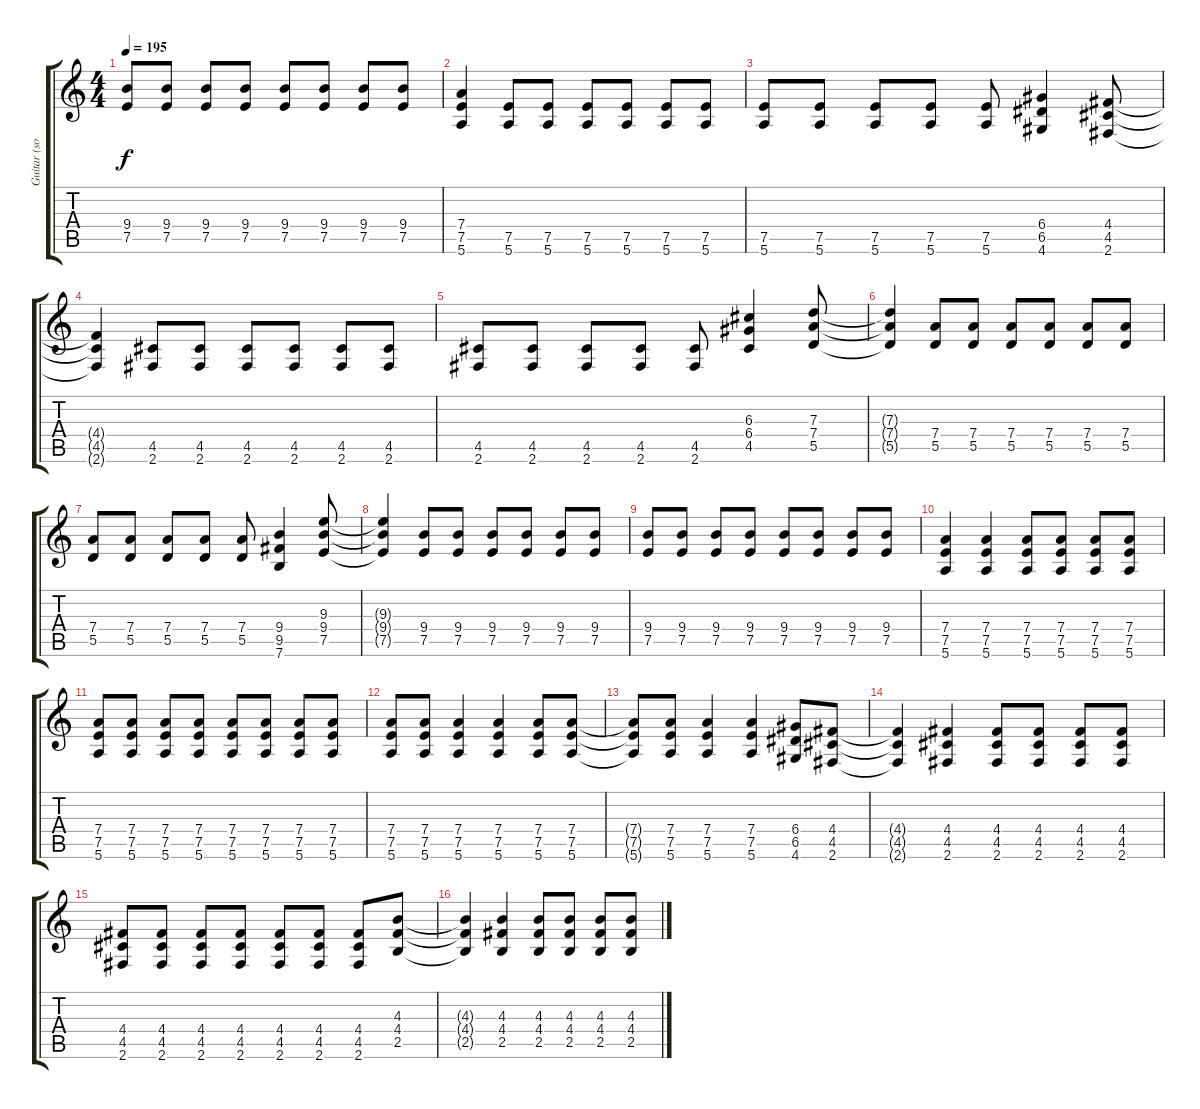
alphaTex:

\track ("Guitar (solo)" "Guitar (so") {instrument overdrivenguitar}
\staff {score tabs}
\tuning (E4 B3 G3 D3 A2 E2) {hide}
\ts (4 4)
\tempo 195
\clef g2
\ks c
(9.4 7.5).8{dy f} (9.4 7.5).8 (9.4 7.5).8 (9.4 7.5).8 (9.4 7.5).8 (9.4 7.5).8 (9.4 7.5).8 (9.4 7.5).8 |
(7.4 7.5 5.6).4 (7.5 5.6).8 (7.5 5.6).8 (7.5 5.6).8 (7.5 5.6).8 (7.5 5.6).8 (7.5 5.6).8 |
(7.5 5.6).8 (7.5 5.6).8 (7.5 5.6).8 (7.5 5.6).8 (7.5 5.6).8 (6.4 6.5 4.6).4 (4.4 4.5 2.6).8 |
(4.4{t} 4.5{t} 2.6{t}).4 (4.5 2.6).8 (4.5 2.6).8 (4.5 2.6).8 (4.5 2.6).8 (4.5 2.6).8 (4.5 2.6).8 |
(4.5 2.6).8 (4.5 2.6).8 (4.5 2.6).8 (4.5 2.6).8 (4.5 2.6).8 (6.3 6.4 4.5).4 (7.3 7.4 5.5).8 |
(7.3{t} 7.4{t} 5.5{t}).4 (7.4 5.5).8 (7.4 5.5).8 (7.4 5.5).8 (7.4 5.5).8 (7.4 5.5).8 (7.4 5.5).8 |
(7.4 5.5).8 (7.4 5.5).8 (7.4 5.5).8 (7.4 5.5).8 (7.4 5.5).8 (9.4 9.5 7.6).4 (9.3 9.4 7.5).8 |
(9.3{t} 9.4{t} 7.5{t}).4 (9.4 7.5).8 (9.4 7.5).8 (9.4 7.5).8 (9.4 7.5).8 (9.4 7.5).8 (9.4 7.5).8 |
(9.4 7.5).8 (9.4 7.5).8 (9.4 7.5).8 (9.4 7.5).8 (9.4 7.5).8 (9.4 7.5).8 (9.4 7.5).8 (9.4 7.5).8 |
(7.4 7.5 5.6).4 (7.4 7.5 5.6).4 (7.4 7.5 5.6).8 (7.4 7.5 5.6).8 (7.4 7.5 5.6).8 (7.4 7.5 5.6).8 |
(7.4 7.5 5.6).8 (7.4 7.5 5.6).8 (7.4 7.5 5.6).8 (7.4 7.5 5.6).8 (7.4 7.5 5.6).8 (7.4 7.5 5.6).8 (7.4 7.5 5.6).8 (7.4 7.5 5.6).8 |
(7.4 7.5 5.6).8 (7.4 7.5 5.6).8 (7.4 7.5 5.6).4 (7.4 7.5 5.6).4 (7.4 7.5 5.6).8 (7.4 7.5 5.6).8 |
(7.4{t} 7.5{t} 5.6{t}).8 (7.4 7.5 5.6).8 (7.4 7.5 5.6).4 (7.4 7.5 5.6).4 (6.4 6.5 4.6).8 (4.4 4.5 2.6).8 |
(4.4{t} 4.5{t} 2.6{t}).4 (4.4 4.5 2.6).4 (4.4 4.5 2.6).8 (4.4 4.5 2.6).8 (4.4 4.5 2.6).8 (4.4 4.5 2.6).8 |
(4.4 4.5 2.6).8 (4.4 4.5 2.6).8 (4.4 4.5 2.6).8 (4.4 4.5 2.6).8 (4.4 4.5 2.6).8 (4.4 4.5 2.6).8 (4.4 4.5 2.6).8 (4.3 4.4 2.5).8 |
(4.3{t} 4.4{t} 2.5{t}).4 (4.3 4.4 2.5).4 (4.3 4.4 2.5).8 (4.3 4.4 2.5).8 (4.3 4.4 2.5).8 (4.3 4.4 2.5).8
